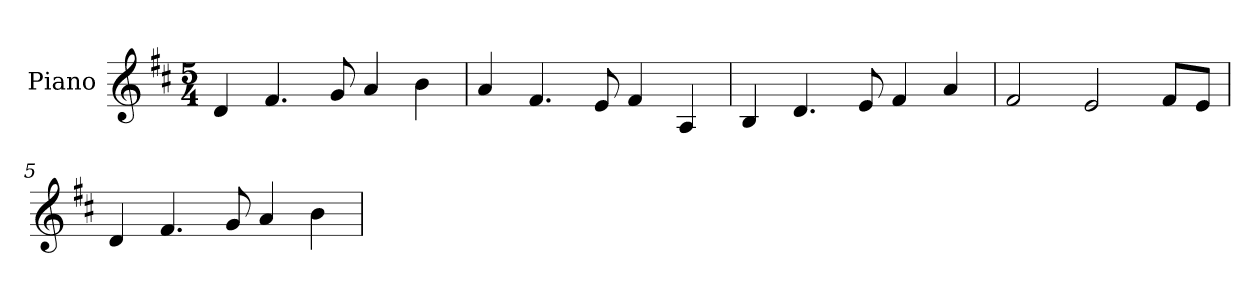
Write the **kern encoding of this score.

**kern
*part1
*staff1
*I"Piano
*I'Pno.
*clefG2
*k[f#c#]
*M5/4
*MM120
=1
4d/
4.f#/
8g/
4a/
4b\
=2
4a/
4.f#/
8e/
4f#/
4A/
=3
4B/
4.d/
8e/
4f#/
4a/
=4
2f#/
2e/
8f#/L
8e/J
=5
4d/
4.f#/
8g/
4a/
4b\
=
*-
